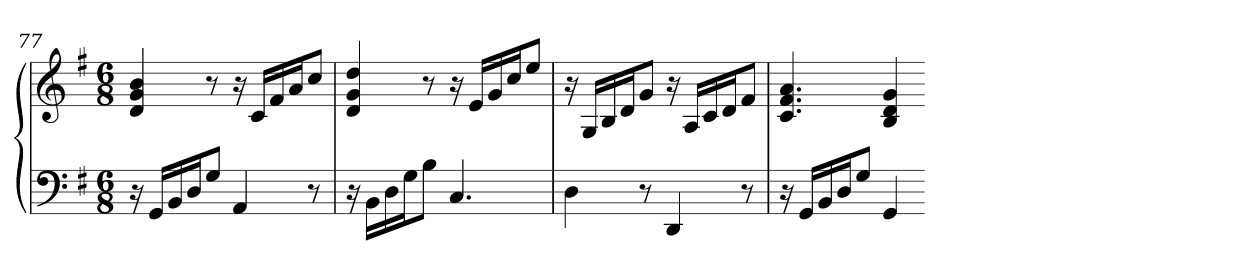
**kern	**kern
*part1	*part1
*staff2	*staff1
*clefF4	*clefG2
*k[f#]	*k[f#]
*G:	*G:
*M6/8	*M6/8
=77	=77
16r	4d 4g 4b
16GGLL	.
16BB	.
16DJ	.
8GJ	8r
4AA	16r
.	16cLL
.	16f#
.	16aJ
8r	8ccJ
=78	=78
16r	4d 4g 4dd
16BBLL	.
16D	.
16GJ	.
8BJ	8r
4.C	16r
.	16eLL
.	16g
.	16ccJ
.	8eeJ
=79	=79
4D	16r
.	16GLL
.	16B
.	16dJ
8r	8gJ
4DD	16r
.	16ALL
.	16c
.	16dJ
8r	8f#J
=80	=80
16r	4.c 4.f# 4.a
16GGLL	.
16BB	.
16DJ	.
8GJ	.
4GG	4B 4d 4g
=-	=-
*-	*-
